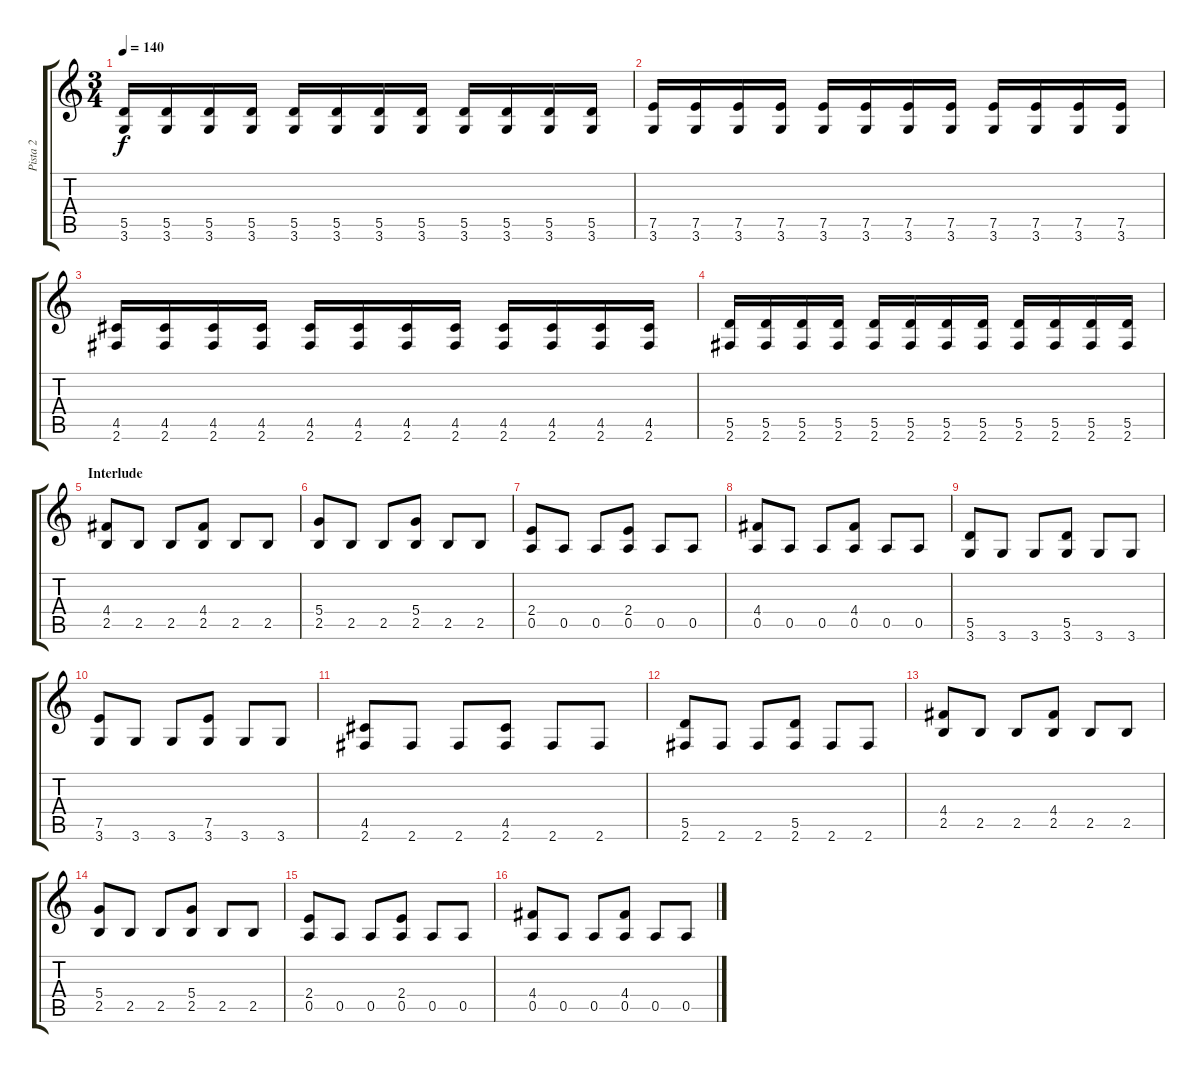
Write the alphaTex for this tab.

\track ("Pista 2" "Pista 2") {instrument distortionguitar}
\staff {score tabs}
\tuning (E4 B3 G3 D3 A2 E2) {hide}
\ts (3 4)
\tempo 140
\clef g2
\ks c
(5.5 3.6).16{dy f} (5.5 3.6).16 (5.5 3.6).16 (5.5 3.6).16 (5.5 3.6).16 (5.5 3.6).16 (5.5 3.6).16 (5.5 3.6).16 (5.5 3.6).16 (5.5 3.6).16 (5.5 3.6).16 (5.5 3.6).16 |
(7.5 3.6).16 (7.5 3.6).16 (7.5 3.6).16 (7.5 3.6).16 (7.5 3.6).16 (7.5 3.6).16 (7.5 3.6).16 (7.5 3.6).16 (7.5 3.6).16 (7.5 3.6).16 (7.5 3.6).16 (7.5 3.6).16 |
(4.5 2.6).16 (4.5 2.6).16 (4.5 2.6).16 (4.5 2.6).16 (4.5 2.6).16 (4.5 2.6).16 (4.5 2.6).16 (4.5 2.6).16 (4.5 2.6).16 (4.5 2.6).16 (4.5 2.6).16 (4.5 2.6).16 |
(5.5 2.6).16 (5.5 2.6).16 (5.5 2.6).16 (5.5 2.6).16 (5.5 2.6).16 (5.5 2.6).16 (5.5 2.6).16 (5.5 2.6).16 (5.5 2.6).16 (5.5 2.6).16 (5.5 2.6).16 (5.5 2.6).16 |
\section ("" "Interlude")
(4.4 2.5).8 2.5.8 2.5.8 (4.4 2.5).8 2.5.8 2.5.8 |
(5.4 2.5).8 2.5.8 2.5.8 (5.4 2.5).8 2.5.8 2.5.8 |
(2.4 0.5).8 0.5.8 0.5.8 (2.4 0.5).8 0.5.8 0.5.8 |
(4.4 0.5).8 0.5.8 0.5.8 (4.4 0.5).8 0.5.8 0.5.8 |
(5.5 3.6).8 3.6.8 3.6.8 (5.5 3.6).8 3.6.8 3.6.8 |
(7.5 3.6).8 3.6.8 3.6.8 (7.5 3.6).8 3.6.8 3.6.8 |
(4.5 2.6).8 2.6.8 2.6.8 (4.5 2.6).8 2.6.8 2.6.8 |
(5.5 2.6).8 2.6.8 2.6.8 (5.5 2.6).8 2.6.8 2.6.8 |
(4.4 2.5).8 2.5.8 2.5.8 (4.4 2.5).8 2.5.8 2.5.8 |
(5.4 2.5).8 2.5.8 2.5.8 (5.4 2.5).8 2.5.8 2.5.8 |
(2.4 0.5).8 0.5.8 0.5.8 (2.4 0.5).8 0.5.8 0.5.8 |
(4.4 0.5).8 0.5.8 0.5.8 (4.4 0.5).8 0.5.8 0.5.8
